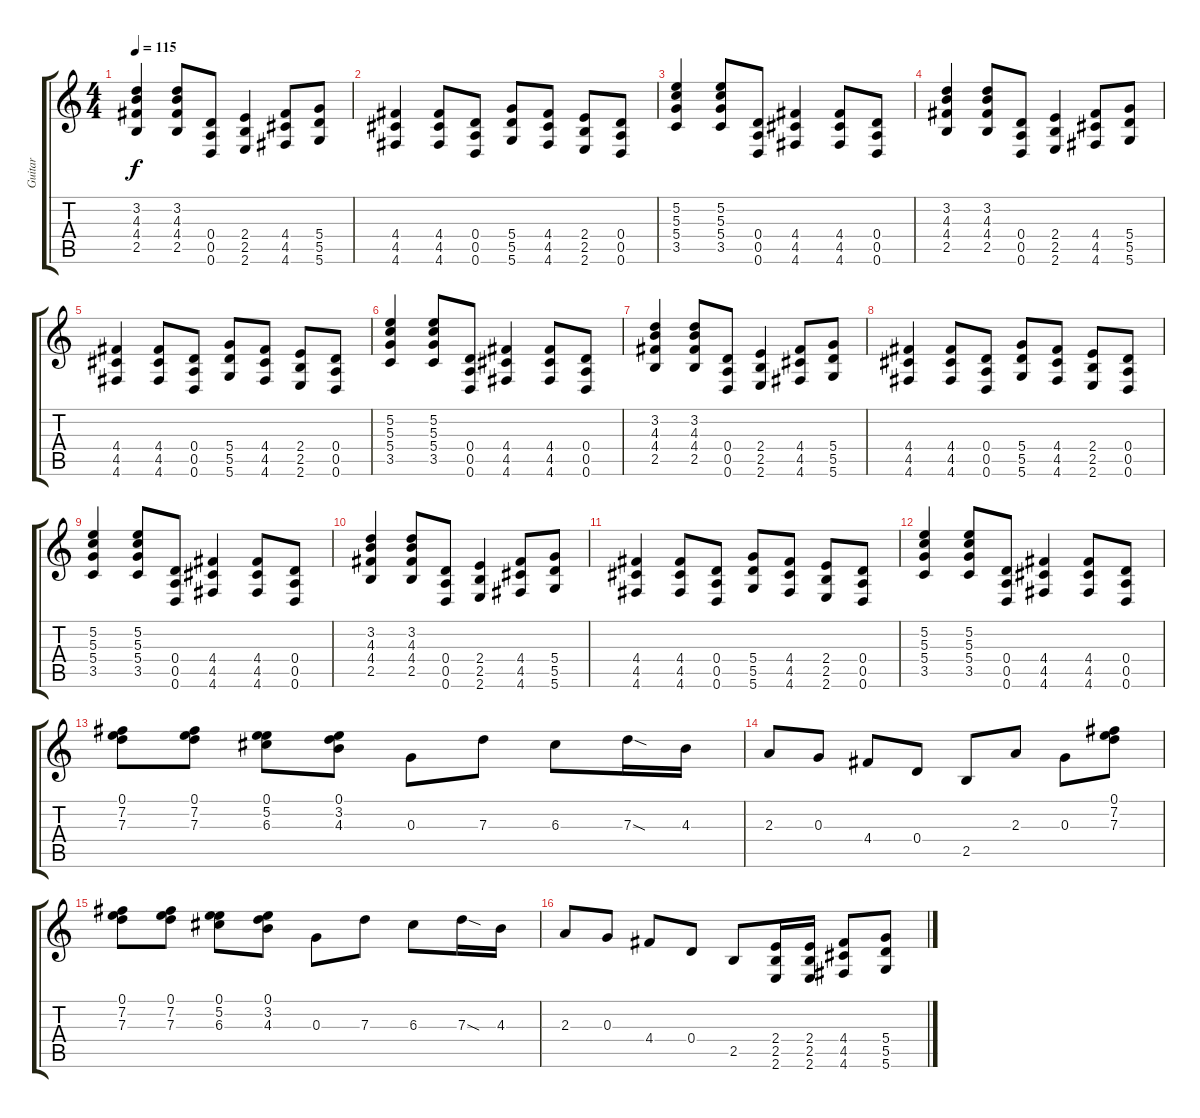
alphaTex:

\track ("Guitar" "Guitar") {instrument distortionguitar}
\staff {score tabs}
\tuning (E4 B3 G3 D3 A2 D2) {hide}
\ts (4 4)
\tempo 115
\clef g2
\ks c
(3.2 4.3 4.4 2.5).4{dy f} (3.2 4.3 4.4 2.5).8 (0.4 0.5 0.6).8 (2.4 2.5 2.6).4 (4.4 4.5 4.6).8 (5.4 5.5 5.6).8 |
(4.4 4.5 4.6).4 (4.4 4.5 4.6).8 (0.4 0.5 0.6).8 (5.4 5.5 5.6).8 (4.4 4.5 4.6).8 (2.4 2.5 2.6).8 (0.4 0.5 0.6).8 |
(5.2 5.3 5.4 3.5).4 (5.2 5.3 5.4 3.5).8 (0.4 0.5 0.6).8 (4.4 4.5 4.6).4 (4.4 4.5 4.6).8 (0.4 0.5 0.6).8 |
(3.2 4.3 4.4 2.5).4 (3.2 4.3 4.4 2.5).8 (0.4 0.5 0.6).8 (2.4 2.5 2.6).4 (4.4 4.5 4.6).8 (5.4 5.5 5.6).8 |
(4.4 4.5 4.6).4 (4.4 4.5 4.6).8 (0.4 0.5 0.6).8 (5.4 5.5 5.6).8 (4.4 4.5 4.6).8 (2.4 2.5 2.6).8 (0.4 0.5 0.6).8 |
(5.2 5.3 5.4 3.5).4 (5.2 5.3 5.4 3.5).8 (0.4 0.5 0.6).8 (4.4 4.5 4.6).4 (4.4 4.5 4.6).8 (0.4 0.5 0.6).8 |
(3.2 4.3 4.4 2.5).4 (3.2 4.3 4.4 2.5).8 (0.4 0.5 0.6).8 (2.4 2.5 2.6).4 (4.4 4.5 4.6).8 (5.4 5.5 5.6).8 |
(4.4 4.5 4.6).4 (4.4 4.5 4.6).8 (0.4 0.5 0.6).8 (5.4 5.5 5.6).8 (4.4 4.5 4.6).8 (2.4 2.5 2.6).8 (0.4 0.5 0.6).8 |
(5.2 5.3 5.4 3.5).4 (5.2 5.3 5.4 3.5).8 (0.4 0.5 0.6).8 (4.4 4.5 4.6).4 (4.4 4.5 4.6).8 (0.4 0.5 0.6).8 |
(3.2 4.3 4.4 2.5).4 (3.2 4.3 4.4 2.5).8 (0.4 0.5 0.6).8 (2.4 2.5 2.6).4 (4.4 4.5 4.6).8 (5.4 5.5 5.6).8 |
(4.4 4.5 4.6).4 (4.4 4.5 4.6).8 (0.4 0.5 0.6).8 (5.4 5.5 5.6).8 (4.4 4.5 4.6).8 (2.4 2.5 2.6).8 (0.4 0.5 0.6).8 |
(5.2 5.3 5.4 3.5).4 (5.2 5.3 5.4 3.5).8 (0.4 0.5 0.6).8 (4.4 4.5 4.6).4 (4.4 4.5 4.6).8 (0.4 0.5 0.6).8 |
(0.1 7.2 7.3).8 (0.1 7.2 7.3).8 (0.1 5.2 6.3).8 (0.1 3.2 4.3).8 0.3.8 7.3.8 6.3.8 7.3{sod}.16 4.3.16 |
2.3.8 0.3.8 4.4.8 0.4.8 2.5.8 2.3.8 0.3.8 (0.1 7.2 7.3).8 |
(0.1 7.2 7.3).8 (0.1 7.2 7.3).8 (0.1 5.2 6.3).8 (0.1 3.2 4.3).8 0.3.8 7.3.8 6.3.8 7.3{sod}.16 4.3.16 |
2.3.8 0.3.8 4.4.8 0.4.8 2.5.8 (2.4 2.5 2.6).16 (2.4 2.5 2.6).16 (4.4 4.5 4.6).8 (5.4 5.5 5.6).8
